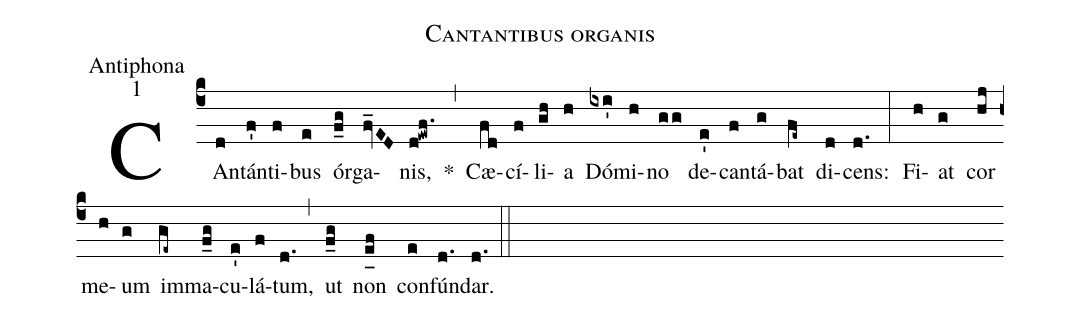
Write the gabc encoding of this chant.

name:Cantantibus organis;
office-part:Antiphona;
mode:1;
%%
(c4) CAn(d)tán(f')ti(f)bus(e) ór(f_g)ga(fv_ED)nis,(d!ewf.) *(,) Cæ(fd)cí(f)li(gh)a(h) Dó(ixi')mi(h)no(gg) de(e')can(f)tá(g)bat(fe~) di(d)cens:(d.) (:) Fi(h)at(g) cor(hj) me(h)um(g) im(ge~)ma(f_g)cu(e')lá(f)tum,(d.) (,) ut(f_g) non(e_[uh:l]f) con(e)fún(d.)dar.(d.) (::)

%<eu>E(h) u(h) o(g) u(f) a(gh) e.</eu>(g.) (::)
